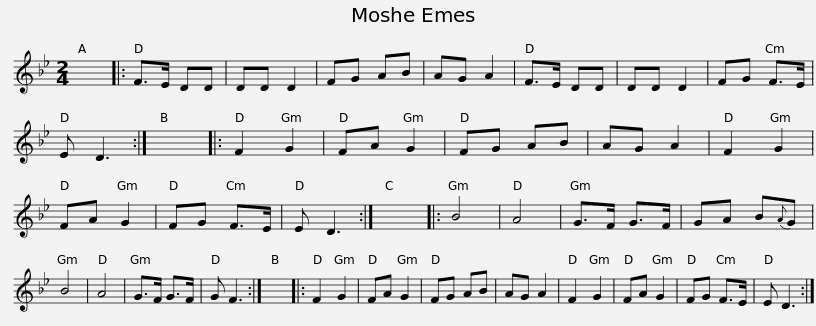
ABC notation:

X:1
L:1/8
M:2/4
I:linebreak $
K:Bb
V:1 treble
V:1
 x4 |: F>E DD | DD D2 | FG AB | AG A2 | %5
 F>E DD | DD D2 | FG F>E | E D3 :| x4 |: %10
 F2 G2 | FA G2 |$ FG AB | AG A2 | F2 G2 | %15
 FA G2 | FG F>E | E D3 :| x4 |: B4 | %20
 A4 | G>F G>F | GA B{A}G | B4 | A4 |$ %25
 G>F G>F | G F3 :| x4 |: F2 G2 | FA G2 | %30
 FG AB | AG A2 | F2 G2 | FA G2 | FG F>E | %35
 E D3 :| %36
